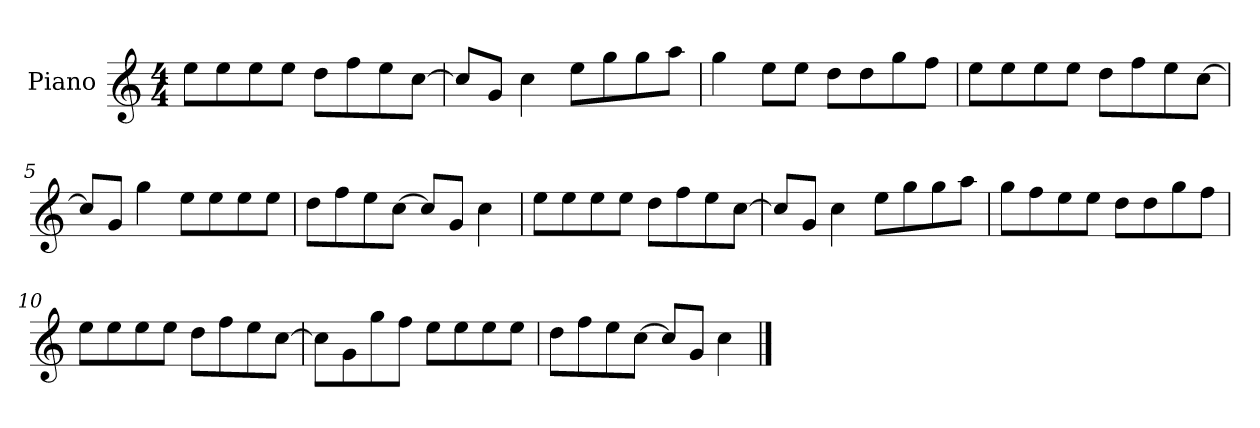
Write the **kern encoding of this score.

**kern
*part1
*staff1
*I"Piano
*I'P-no
*clefG2
*k[]
*M4/4
*MM90
=1
8ee\L
8ee\
8ee\
8ee\J
8dd\L
8ff\
8ee\
[8cc\J
=2
8cc/L]
8g/J
4cc\
8ee\L
8gg\
8gg\
8aa\J
=3
4gg\
8ee\L
8ee\J
8dd\L
8dd\
8gg\
8ff\J
=4
8ee\L
8ee\
8ee\
8ee\J
8dd\L
8ff\
8ee\
[8cc\J
=5
8cc/L]
8g/J
4gg\
8ee\L
8ee\
8ee\
8ee\J
!!LO:LB:g=z
=6
8dd\L
8ff\
8ee\
[8cc\J
8cc/L]
8g/J
4cc\
=7
8ee\L
8ee\
8ee\
8ee\J
8dd\L
8ff\
8ee\
[8cc\J
=8
8cc/L]
8g/J
4cc\
8ee\L
8gg\
8gg\
8aa\J
=9
8gg\L
8ff\
8ee\
8ee\J
8dd\L
8dd\
8gg\
8ff\J
=10
8ee\L
8ee\
8ee\
8ee\J
8dd\L
8ff\
8ee\
[8cc\J
!!LO:LB:g=z
=11
8cc\L]
8g\
8gg\
8ff\J
8ee\L
8ee\
8ee\
8ee\J
=12
8dd\L
8ff\
8ee\
[8cc\J
8cc/L]
8g/J
4cc\
==
*-
